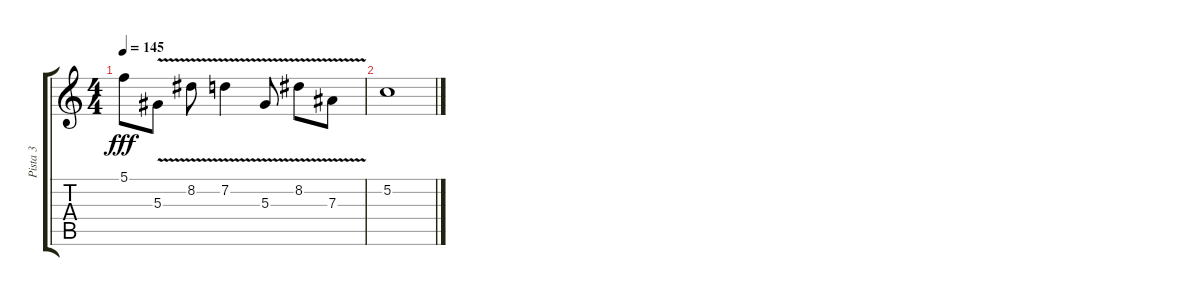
\track ("Pista 3" "Pista 3") {instrument overdrivenguitar}
\staff {score tabs}
\tuning (C4 G3 Eb3 Bb2 F2 C2) {hide}
\ts (4 4)
\tempo 145
\clef g2
\ks c
5.1{t}.8{dy fff} 5.3{v}.8 8.2{v}.8 7.2{v}.4 5.3{v}.8 8.2{v}.8 7.3{v}.8 |
5.2.1{volume 0}
